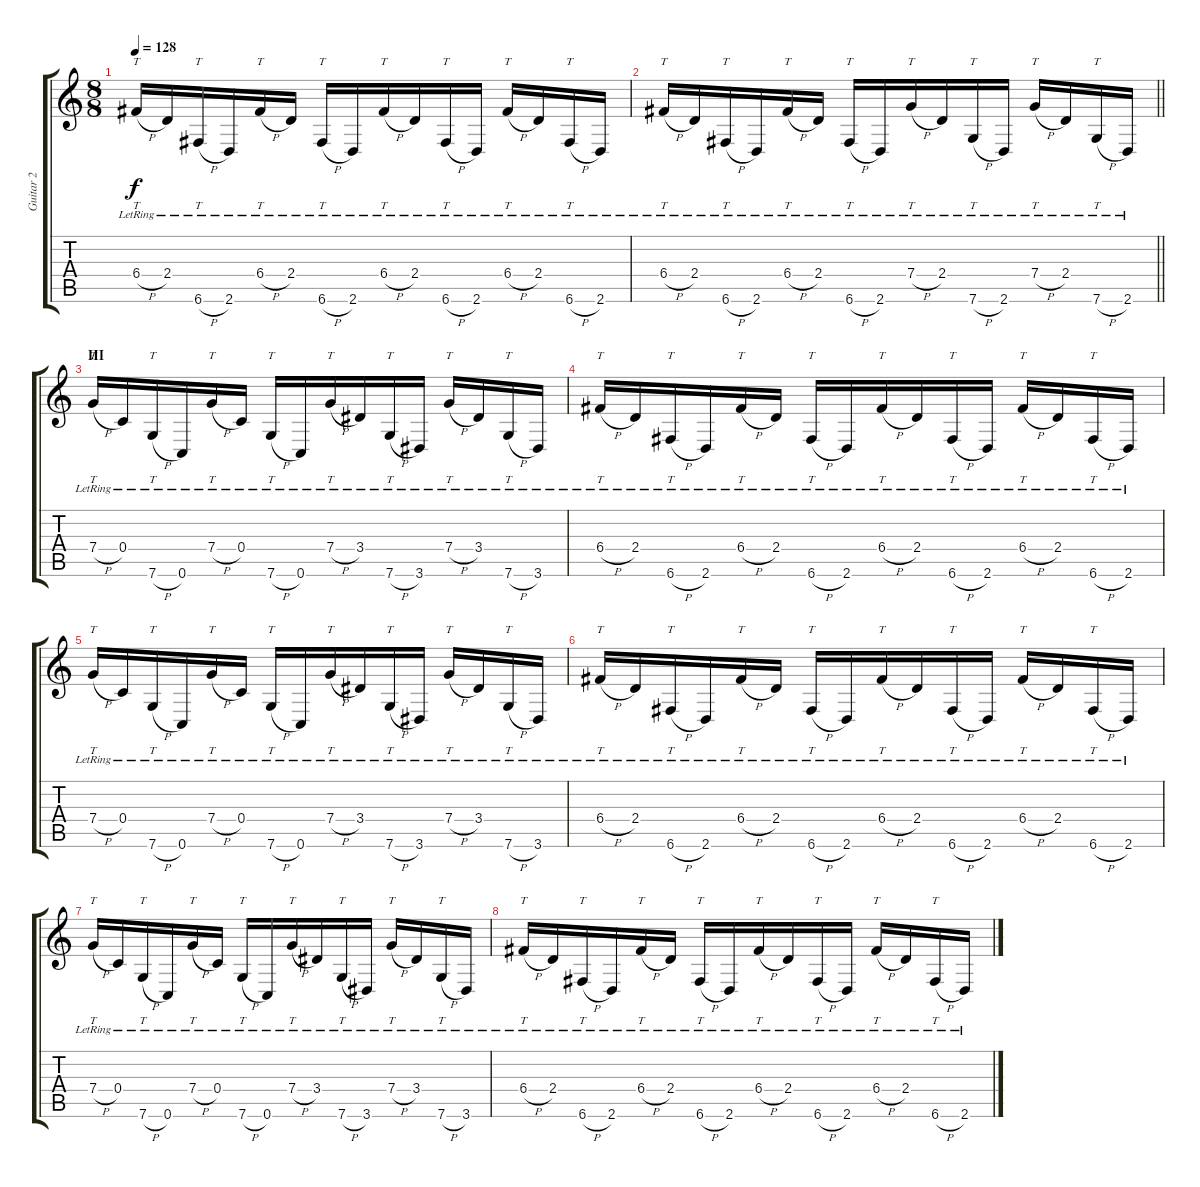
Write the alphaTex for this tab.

\track ("Guitar 2" "Guitar 2") {instrument electricguitarjazz}
\staff {score tabs}
\tuning (D4 A3 F3 C3 G2 C2) {hide}
\ts (8 8)
\tempo 128
\clef g2
\ks c
6.4{h lr}.16{tt dy f} 2.4{lr}.16 6.6{h lr}.16{tt} 2.6{lr}.16 6.4{h lr}.16{tt} 2.4{lr}.16 6.6{h lr}.16{tt} 2.6{lr}.16 6.4{h lr}.16{tt} 2.4{lr}.16 6.6{h lr}.16{tt} 2.6{lr}.16 6.4{h lr}.16{tt} 2.4{lr}.16 6.6{h lr}.16{tt} 2.6{lr}.16 |
\barLineRight lightlight
6.4{h lr}.16{tt} 2.4{lr}.16 6.6{h lr}.16{tt} 2.6{lr}.16 6.4{h lr}.16{tt} 2.4{lr}.16 6.6{h lr}.16{tt} 2.6{lr}.16 7.4{h lr}.16{tt} 2.4{lr}.16 7.6{h lr}.16{tt} 2.6{lr}.16 7.4{h lr}.16{tt} 2.4{lr}.16 7.6{h lr}.16{tt} 2.6{lr}.16 |
\section ("" "III")
7.4{h lr}.16{tt} 0.4{lr}.16 7.6{h lr}.16{tt} 0.6{lr}.16 7.4{h lr}.16{tt} 0.4{lr}.16 7.6{h lr}.16{tt} 0.6{lr}.16 7.4{h lr}.16{tt} 3.4{lr}.16 7.6{h lr}.16{tt} 3.6{lr}.16 7.4{h lr}.16{tt} 3.4{lr}.16 7.6{h lr}.16{tt} 3.6{lr}.16 |
6.4{h lr}.16{tt} 2.4{lr}.16 6.6{h lr}.16{tt} 2.6{lr}.16 6.4{h lr}.16{tt} 2.4{lr}.16 6.6{h lr}.16{tt} 2.6{lr}.16 6.4{h lr}.16{tt} 2.4{lr}.16 6.6{h lr}.16{tt} 2.6{lr}.16 6.4{h lr}.16{tt} 2.4{lr}.16 6.6{h lr}.16{tt} 2.6{lr}.16 |
7.4{h lr}.16{tt} 0.4{lr}.16 7.6{h lr}.16{tt} 0.6{lr}.16 7.4{h lr}.16{tt} 0.4{lr}.16 7.6{h lr}.16{tt} 0.6{lr}.16 7.4{h lr}.16{tt} 3.4{lr}.16 7.6{h lr}.16{tt} 3.6{lr}.16 7.4{h lr}.16{tt} 3.4{lr}.16 7.6{h lr}.16{tt} 3.6{lr}.16 |
6.4{h lr}.16{tt} 2.4{lr}.16 6.6{h lr}.16{tt} 2.6{lr}.16 6.4{h lr}.16{tt} 2.4{lr}.16 6.6{h lr}.16{tt} 2.6{lr}.16 6.4{h lr}.16{tt} 2.4{lr}.16 6.6{h lr}.16{tt} 2.6{lr}.16 6.4{h lr}.16{tt} 2.4{lr}.16 6.6{h lr}.16{tt} 2.6{lr}.16 |
7.4{h lr}.16{tt} 0.4{lr}.16 7.6{h lr}.16{tt} 0.6{lr}.16 7.4{h lr}.16{tt} 0.4{lr}.16 7.6{h lr}.16{tt} 0.6{lr}.16 7.4{h lr}.16{tt} 3.4{lr}.16 7.6{h lr}.16{tt} 3.6{lr}.16 7.4{h lr}.16{tt} 3.4{lr}.16 7.6{h lr}.16{tt} 3.6{lr}.16 |
6.4{h lr}.16{tt} 2.4{lr}.16 6.6{h lr}.16{tt} 2.6{lr}.16 6.4{h lr}.16{tt} 2.4{lr}.16 6.6{h lr}.16{tt} 2.6{lr}.16 6.4{h lr}.16{tt} 2.4{lr}.16 6.6{h lr}.16{tt} 2.6{lr}.16 6.4{h lr}.16{tt} 2.4{lr}.16 6.6{h lr}.16{tt} 2.6{lr}.16
